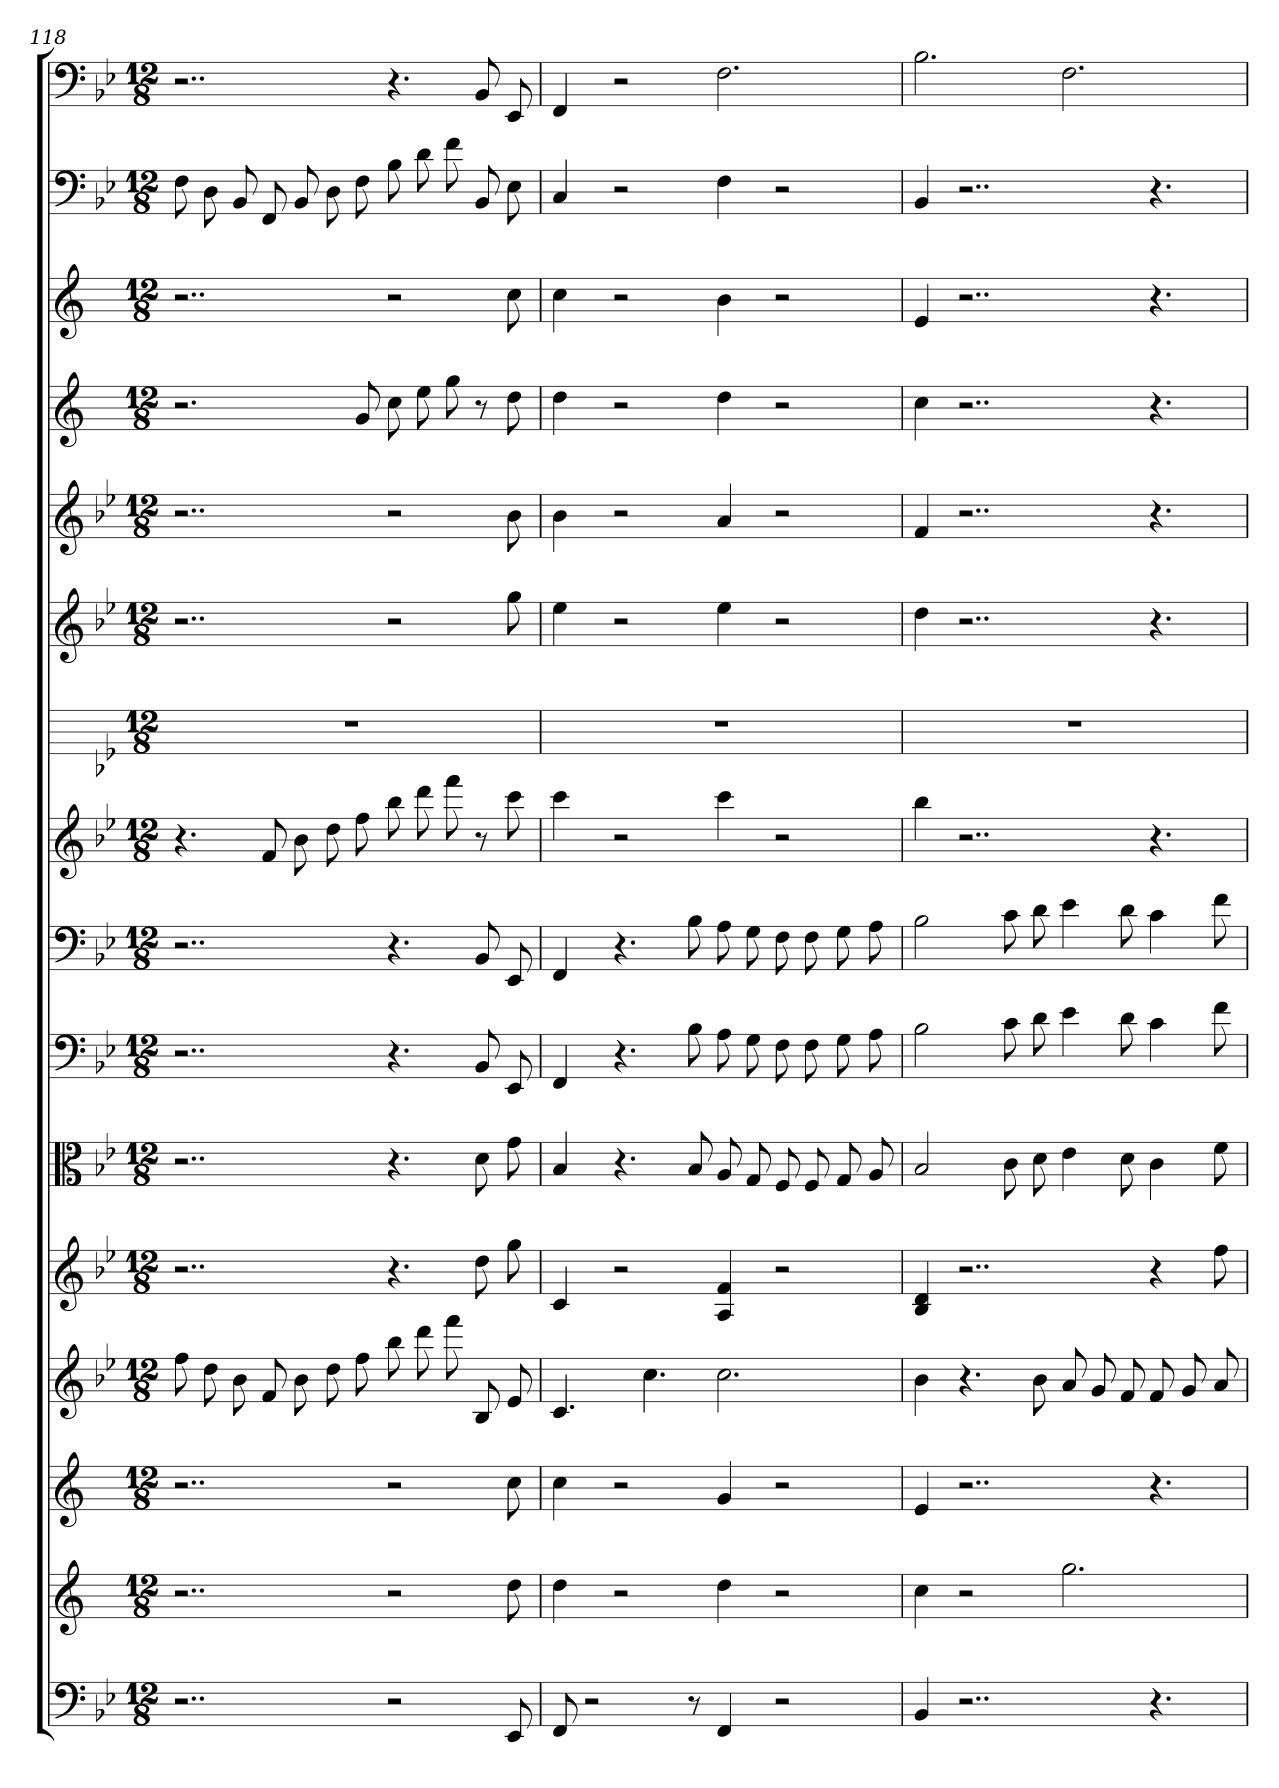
**kern	**kern	**kern	**kern	**kern	**kern	**kern	**kern	**kern	**kern	**kern	**kern	**kern	**kern	**kern	**kern
*part16	*part15	*part14	*part13	*part12	*part11	*part10	*part9	*part8	*part7	*part6	*part5	*part4	*part3	*part2	*part1
*staff16	*staff15	*staff14	*staff13	*staff12	*staff11	*staff10	*staff9	*staff8	*staff7	*staff6	*staff5	*staff4	*staff3	*staff2	*staff1
*clefF4	*	*	*	*	*clefC3	*clefF4	*clefF4	*	*	*	*	*	*	*clefF4	*clefF4
*k[b-e-]	*k[]	*k[]	*k[b-e-]	*k[b-e-]	*k[b-e-]	*k[b-e-]	*k[b-e-]	*k[b-e-]	*k[b-e-]	*k[b-e-]	*k[b-e-]	*k[]	*k[]	*k[b-e-]	*k[b-e-]
*B-:	*	*	*B-:	*B-:	*B-:	*B-:	*B-:	*B-:	*B-:	*B-:	*B-:	*	*	*B-:	*B-:
*M12/8	*M12/8	*M12/8	*M12/8	*M12/8	*M12/8	*M12/8	*M12/8	*M12/8	*M12/8	*M12/8	*M12/8	*M12/8	*M12/8	*M12/8	*M12/8
=118	=118	=118	=118	=118	=118	=118	=118	=118	=118	=118	=118	=118	=118	=118	=118
2..r	2..r	2..r	8ff	2..r	2..r	2..r	2..r	4.r	1.r	2..r	2..r	2.r	2..r	8F	2..r
.	.	.	8dd	.	.	.	.	.	.	.	.	.	.	8D	.
.	.	.	8b-	.	.	.	.	.	.	.	.	.	.	8BB-	.
.	.	.	8f	.	.	.	.	8f	.	.	.	.	.	8FF	.
.	.	.	8b-	.	.	.	.	8b-	.	.	.	.	.	8BB-	.
.	.	.	8dd	.	.	.	.	8dd	.	.	.	.	.	8D	.
.	.	.	8ff	.	.	.	.	8ff	.	.	.	8g	.	8F	.
2r	2r	2r	8bb-	4.r	4.r	4.r	4.r	8bb-	.	2r	2r	8cc	2r	8B-	4.r
.	.	.	8ddd	.	.	.	.	8ddd	.	.	.	8ee	.	8d	.
.	.	.	8fff	.	.	.	.	8fff	.	.	.	8gg	.	8f	.
.	.	.	8B-	8dd	8d	8BB-	8BB-	8r	.	.	.	8r	.	8BB-	8BB-
8EE-	8dd	8cc	8e-	8gg	8g	8EE-	8EE-	8ccc	.	8gg	8b-	8dd	8cc	8E-	8EE-
=119	=119	=119	=119	=119	=119	=119	=119	=119	=119	=119	=119	=119	=119	=119	=119
8FF	4dd	4cc	4.c	4c	4B-	4FF	4FF	4ccc	1.r	4ee-	4b-	4dd	4cc	4C	4FF
2r	.	.	.	.	.	.	.	.	.	.	.	.	.	.	.
.	2r	2r	.	2r	4.r	4.r	4.r	2r	.	2r	2r	2r	2r	2r	2r
.	.	.	4.cc	.	.	.	.	.	.	.	.	.	.	.	.
8r	.	.	.	.	8B-	8B-	8B-	.	.	.	.	.	.	.	.
4FF	4dd	4g	2.cc	4A 4f	8A	8A	8A	4ccc	.	4ee-	4a	4dd	4b	4F	2.F
.	.	.	.	.	8G	8G	8G	.	.	.	.	.	.	.	.
2r	2r	2r	.	2r	8F	8F	8F	2r	.	2r	2r	2r	2r	2r	.
.	.	.	.	.	8F	8F	8F	.	.	.	.	.	.	.	.
.	.	.	.	.	8G	8G	8G	.	.	.	.	.	.	.	.
.	.	.	.	.	8A	8A	8A	.	.	.	.	.	.	.	.
=120	=120	=120	=120	=120	=120	=120	=120	=120	=120	=120	=120	=120	=120	=120	=120
4BB-	4cc	4e	4b-	4B- 4d	2B-	2B-	2B-	4bb-	1.r	4dd	4f	4cc	4e	4BB-	2.B-
2..r	2r	2..r	4.r	2..r	.	.	.	2..r	.	2..r	2..r	2..r	2..r	2..r	.
.	.	.	.	.	8c	8c	8c	.	.	.	.	.	.	.	.
.	.	.	8b-	.	8d	8d	8d	.	.	.	.	.	.	.	.
.	2.gg	.	8a	.	4e-	4e-	4e-	.	.	.	.	.	.	.	2.F
.	.	.	8g	.	.	.	.	.	.	.	.	.	.	.	.
.	.	.	8f	.	8d	8d	8d	.	.	.	.	.	.	.	.
4.r	.	4.r	8f	4r	4c	4c	4c	4.r	.	4.r	4.r	4.r	4.r	4.r	.
.	.	.	8g	.	.	.	.	.	.	.	.	.	.	.	.
.	.	.	8a	8ff	8f	8f	8f	.	.	.	.	.	.	.	.
=	=	=	=	=	=	=	=	=	=	=	=	=	=	=	=
*-	*-	*-	*-	*-	*-	*-	*-	*-	*-	*-	*-	*-	*-	*-	*-
